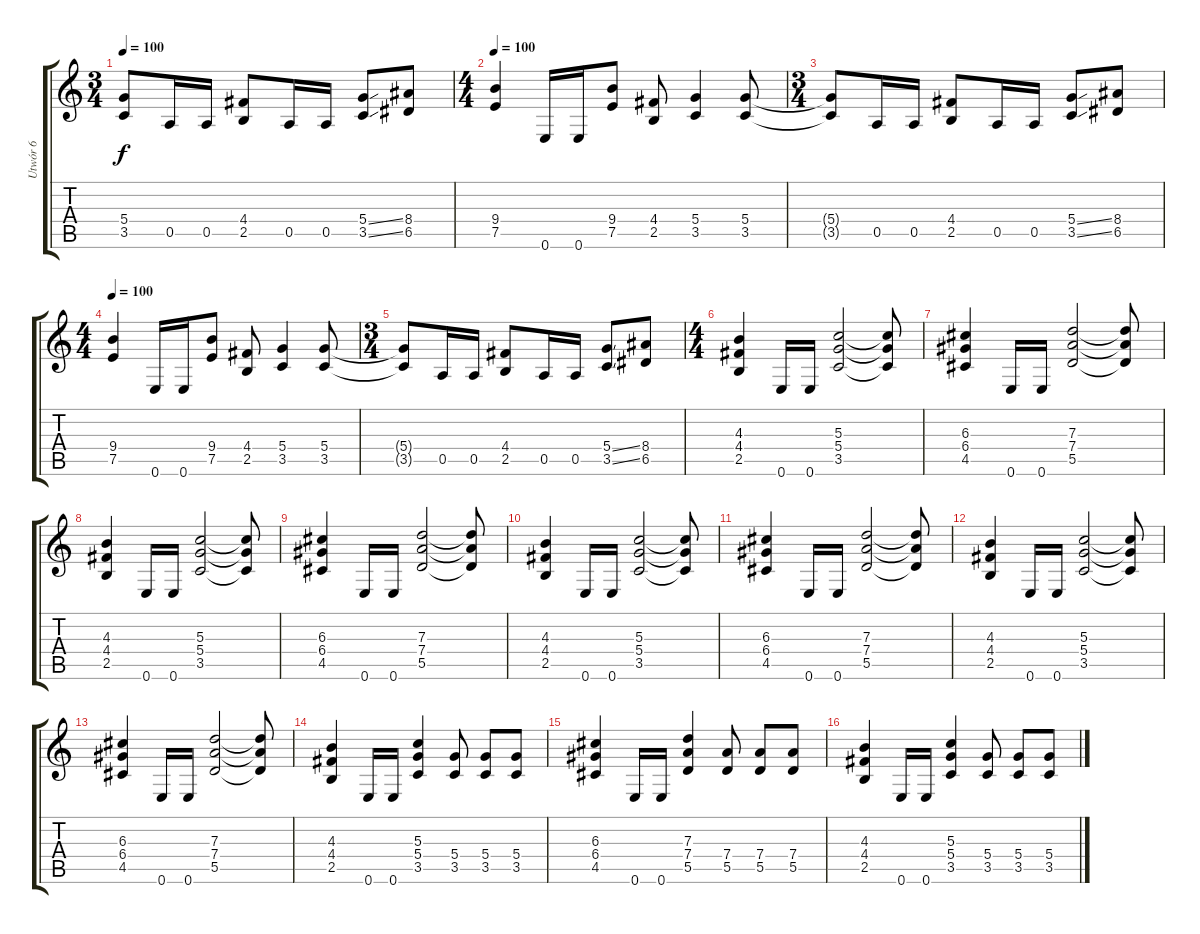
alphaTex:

\track ("Utwór 6" "Utwór 6") {instrument distortionguitar}
\staff {score tabs}
\tuning (E4 B3 G3 D3 A2 E2) {hide}
\ts (3 4)
\tempo 100
\clef g2
\ks c
(5.4{t} 3.5{t}).8{dy f} 0.5.16 0.5.16 (4.4 2.5).8 0.5.16 0.5.16 (5.4{ss} 3.5{ss}).8 (8.4 6.5).8 |
\ts (4 4)
\tempo 100
(9.4 7.5).4 0.6.16 0.6.16 (9.4 7.5).8 (4.4 2.5).8 (5.4 3.5).4 (5.4 3.5).8 |
\ts (3 4)
(5.4{t} 3.5{t}).8 0.5.16 0.5.16 (4.4 2.5).8 0.5.16 0.5.16 (5.4{ss} 3.5{ss}).8 (8.4 6.5).8 |
\ts (4 4)
\tempo 100
(9.4 7.5).4 0.6.16 0.6.16 (9.4 7.5).8 (4.4 2.5).8 (5.4 3.5).4 (5.4 3.5).8 |
\ts (3 4)
(5.4{t} 3.5{t}).8 0.5.16 0.5.16 (4.4 2.5).8 0.5.16 0.5.16 (5.4{ss} 3.5{ss}).8 (8.4 6.5).8 |
\ts (4 4)
(4.3 4.4 2.5).4 0.6.16 0.6.16 (5.3 5.4 3.5).2 (5.3{t} 5.4{t} 3.5{t}).8 |
(6.3 6.4 4.5).4 0.6.16 0.6.16 (7.3 7.4 5.5).2 (7.3{t} 7.4{t} 5.5{t}).8 |
(4.3 4.4 2.5).4 0.6.16 0.6.16 (5.3 5.4 3.5).2 (5.3{t} 5.4{t} 3.5{t}).8 |
(6.3 6.4 4.5).4 0.6.16 0.6.16 (7.3 7.4 5.5).2 (7.3{t} 7.4{t} 5.5{t}).8 |
(4.3 4.4 2.5).4 0.6.16 0.6.16 (5.3 5.4 3.5).2 (5.3{t} 5.4{t} 3.5{t}).8 |
(6.3 6.4 4.5).4 0.6.16 0.6.16 (7.3 7.4 5.5).2 (7.3{t} 7.4{t} 5.5{t}).8 |
(4.3 4.4 2.5).4 0.6.16 0.6.16 (5.3 5.4 3.5).2 (5.3{t} 5.4{t} 3.5{t}).8 |
(6.3 6.4 4.5).4 0.6.16 0.6.16 (7.3 7.4 5.5).2 (7.3{t} 7.4{t} 5.5{t}).8 |
(4.3 4.4 2.5).4 0.6.16 0.6.16 (5.3 5.4 3.5).4 (5.4 3.5).8 (5.4 3.5).8 (5.4 3.5).8 |
(6.3 6.4 4.5).4 0.6.16 0.6.16 (7.3 7.4 5.5).4 (7.4 5.5).8 (7.4 5.5).8 (7.4 5.5).8 |
(4.3 4.4 2.5).4 0.6.16 0.6.16 (5.3 5.4 3.5).4 (5.4 3.5).8 (5.4 3.5).8 (5.4 3.5).8
